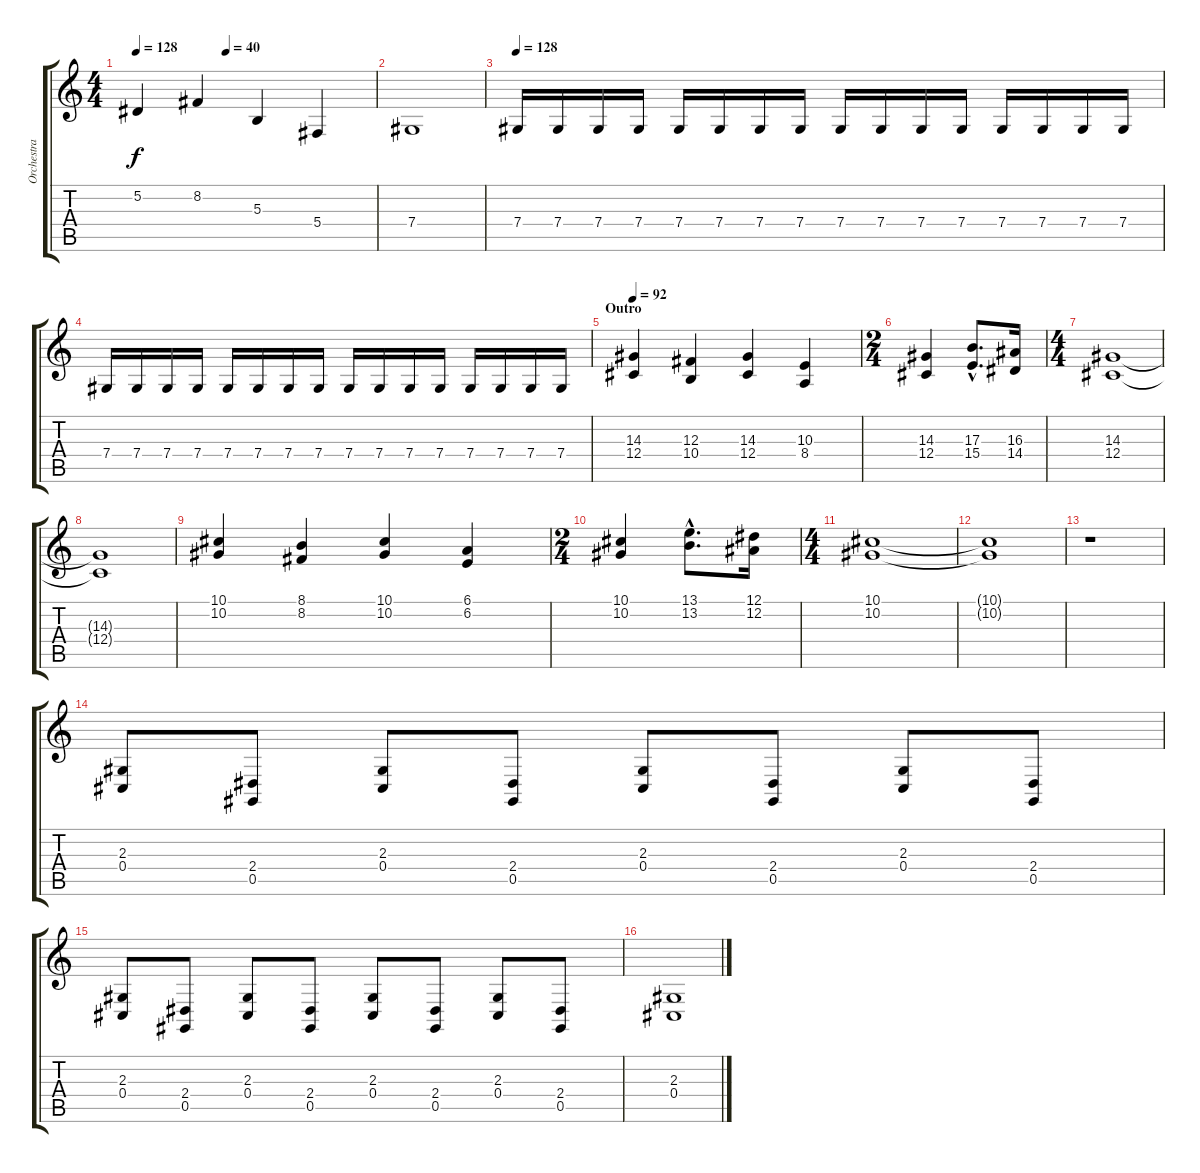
\track ("Orchestra 2 (Strings)" "Orchestra ") {instrument stringensemble1}
\staff {score tabs}
\tuning (Eb4 Bb3 Gb3 Db3 Ab2 Eb2) {hide}
\ts (4 4)
\tempo 128
\tempo (40 0.375)
\clef g2
\ks c
5.2{t}.4{dy f} 8.2.4 5.3.4 5.4.4 |
7.4.1 |
\tempo 128
7.4.16 7.4.16 7.4.16 7.4.16 7.4.16 7.4.16 7.4.16 7.4.16 7.4.16 7.4.16 7.4.16 7.4.16 7.4.16 7.4.16 7.4.16 7.4.16 |
7.4.16 7.4.16 7.4.16 7.4.16 7.4.16 7.4.16 7.4.16 7.4.16 7.4.16 7.4.16 7.4.16 7.4.16 7.4.16 7.4.16 7.4.16 7.4.16 |
\section ("" "Outro")
\tempo 92
(14.3 12.4).4{volume 16} (12.3 10.4).4 (14.3 12.4).4 (10.3 8.4).4 |
\ts (2 4)
(14.3 12.4).4 (17.3{hac} 15.4{hac}).8{d} (16.3 14.4).16 |
\ts (4 4)
(14.3 12.4).1 |
(14.3{t} 12.4{t}).1 |
(10.1 10.2).4 (8.1 8.2).4 (10.1 10.2).4 (6.1 6.2).4 |
\ts (2 4)
(10.1 10.2).4 (13.1{hac} 13.2{hac}).8{d} (12.1 12.2).16 |
\ts (4 4)
(10.1 10.2).1 |
(10.1{t} 10.2{t}).1 |
r.1 |
(2.3 0.4).8 (2.4 0.5).8 (2.3 0.4).8 (2.4 0.5).8 (2.3 0.4).8 (2.4 0.5).8 (2.3 0.4).8 (2.4 0.5).8 |
(2.3 0.4).8 (2.4 0.5).8 (2.3 0.4).8 (2.4 0.5).8 (2.3 0.4).8 (2.4 0.5).8 (2.3 0.4).8 (2.4 0.5).8 |
(2.3 0.4).1
